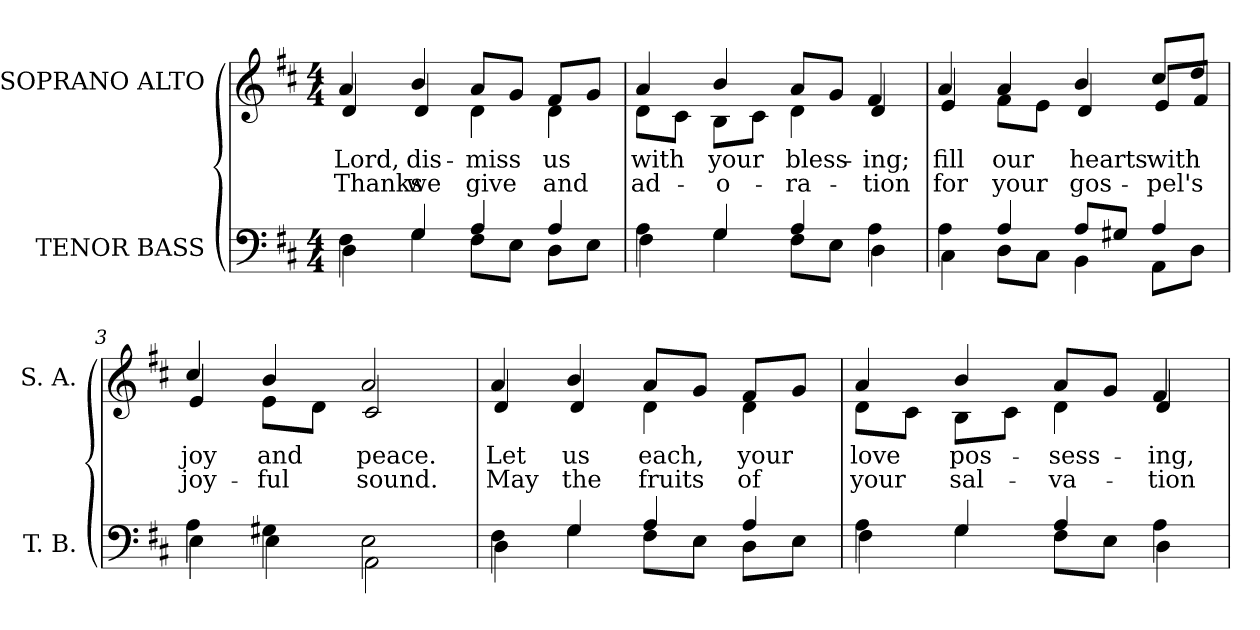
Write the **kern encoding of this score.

**kern	**kern	**text	**text
*part2	*part1	*part1	*part1
*staff2	*staff1	*staff1	*staff1
*I"TENOR BASS	*I"SOPRANO ALTO	*	*
*I'T. B.	*I'S. A.	*	*
!!LO:PB:g=z
*clefF4	*clefG2	*	*
*k[f#c#]	*k[f#c#]	*	*
*D:	*D:	*	*
*M4/4	*M4/4	*	*
=	=	=	=
*^	*	*	*
!	!	!LO:TX:b:cj:t=1	!	!
!	!	!LO:TX:b:cj:t=2	!	!
!	!	!	!LO:LY:b:color=#000000	!LO:LY:b:color=#000000
*	*	*^	*	*
4F#i\	4Di\	4ai/	4di/	Lord,	Thanks
!	!	!	!	!LO:LY:b:color=#000000	!LO:LY:b:color=#000000
4Gi/	4Gi\	4bi/	4di/	dis-	we
!	!	!	!	!LO:LY:b:color=#000000	!LO:LY:b:color=#000000
4Ai/	8F#i\L	8ai/L	4di\	-miss	give
.	8Ei\J	8gi/J	.	.	.
!	!	!	!	!LO:LY:b:color=#000000	!LO:LY:b:color=#000000
4Ai/	8Di\L	8f#i/L	4di\	us	and
.	8Ei\J	8gi/J	.	.	.
=1	=1	=1	=1	=1	=1
!	!	!	!	!LO:LY:b:color=#000000	!LO:LY:b:color=#000000
4Ai\	4F#i\	4ai/	8di\L	with	ad-
.	.	.	8c#i\J	.	.
!	!	!	!	!LO:LY:b:color=#000000	!LO:LY:b:color=#000000
4Gi/	4Gi\	4bi/	8Bi\L	your	-o-
.	.	.	8c#i\J	.	.
!	!	!	!	!LO:LY:b:color=#000000	!LO:LY:b:color=#000000
4Ai/	8F#i\L	8ai/L	4di\	bless-	-ra-
.	8Ei\J	8gi/J	.	.	.
!	!	!	!	!LO:LY:b:color=#000000	!LO:LY:b:color=#000000
4Ai\	4Di\	4f#i/	4di/	-ing;	-tion
=2	=2	=2	=2	=2	=2
!	!	!	!	!LO:LY:b:color=#000000	!LO:LY:b:color=#000000
4Ai\	4C#i\	4ai/	4ei/	fill	for
!	!	!	!	!LO:LY:b:color=#000000	!LO:LY:b:color=#000000
4Ai/	8Di\L	4ai/	8f#i\L	our	your
.	8C#i\J	.	8ei\J	.	.
!	!	!	!	!LO:LY:b:color=#000000	!LO:LY:b:color=#000000
8Ai/L	4BBi\	4bi/	4di/	hearts	gos-
8G#Xi/J	.	.	.	.	.
!	!	!	!	!LO:LY:b:color=#000000	!LO:LY:b:color=#000000
4Ai/	8AAi\L	8cc#i/L	8ei/L	with	-pel's
.	8Di\J	8ddi/J	8f#i/J	.	.
!!LO:LB:g=z	!!
=3	=3	=3	=3	=3	=3
!	!	!	!	!LO:LY:b:color=#000000	!LO:LY:b:color=#000000
4Ai\	4Ei\	4cc#i/	4ei/	joy	joy-
!	!	!	!	!LO:LY:b:color=#000000	!LO:LY:b:color=#000000
4G#Xi\	4Ei\	4bi/	8ei\L	and	-ful
.	.	.	8di\J	.	.
!	!	!	!	!LO:LY:b:color=#000000	!LO:LY:b:color=#000000
2Ei\	2AAi\	2ai/	2c#i/	peace.	sound.
=4	=4	=4	=4	=4	=4
!	!	!	!	!LO:LY:b:color=#000000	!LO:LY:b:color=#000000
4F#i\	4Di\	4ai/	4di/	Let	May
!	!	!	!	!LO:LY:b:color=#000000	!LO:LY:b:color=#000000
4Gi/	4Gi\	4bi/	4di/	us	the
!	!	!	!	!LO:LY:b:color=#000000	!LO:LY:b:color=#000000
4Ai/	8F#i\L	8ai/L	4di\	each,	fruits
.	8Ei\J	8gi/J	.	.	.
!	!	!	!	!LO:LY:b:color=#000000	!LO:LY:b:color=#000000
4Ai/	8Di\L	8f#i/L	4di\	your	of
.	8Ei\J	8gi/J	.	.	.
=5	=5	=5	=5	=5	=5
!	!	!	!	!LO:LY:b:color=#000000	!LO:LY:b:color=#000000
4Ai\	4F#i\	4ai/	8di\L	love	your
.	.	.	8c#i\J	.	.
!	!	!	!	!LO:LY:b:color=#000000	!LO:LY:b:color=#000000
4Gi/	4Gi\	4bi/	8Bi\L	pos-	sal-
.	.	.	8c#i\J	.	.
!	!	!	!	!LO:LY:b:color=#000000	!LO:LY:b:color=#000000
4Ai/	8F#i\L	8ai/L	4di\	-sess-	-va-
.	8Ei\J	8gi/J	.	.	.
!	!	!	!	!LO:LY:b:color=#000000	!LO:LY:b:color=#000000
4Ai\	4Di\	4f#i/	4di/	-ing,	-tion
*v	*v	*	*	*	*
*	*v	*v	*	*
=	=	=	=
*-	*-	*-	*-
